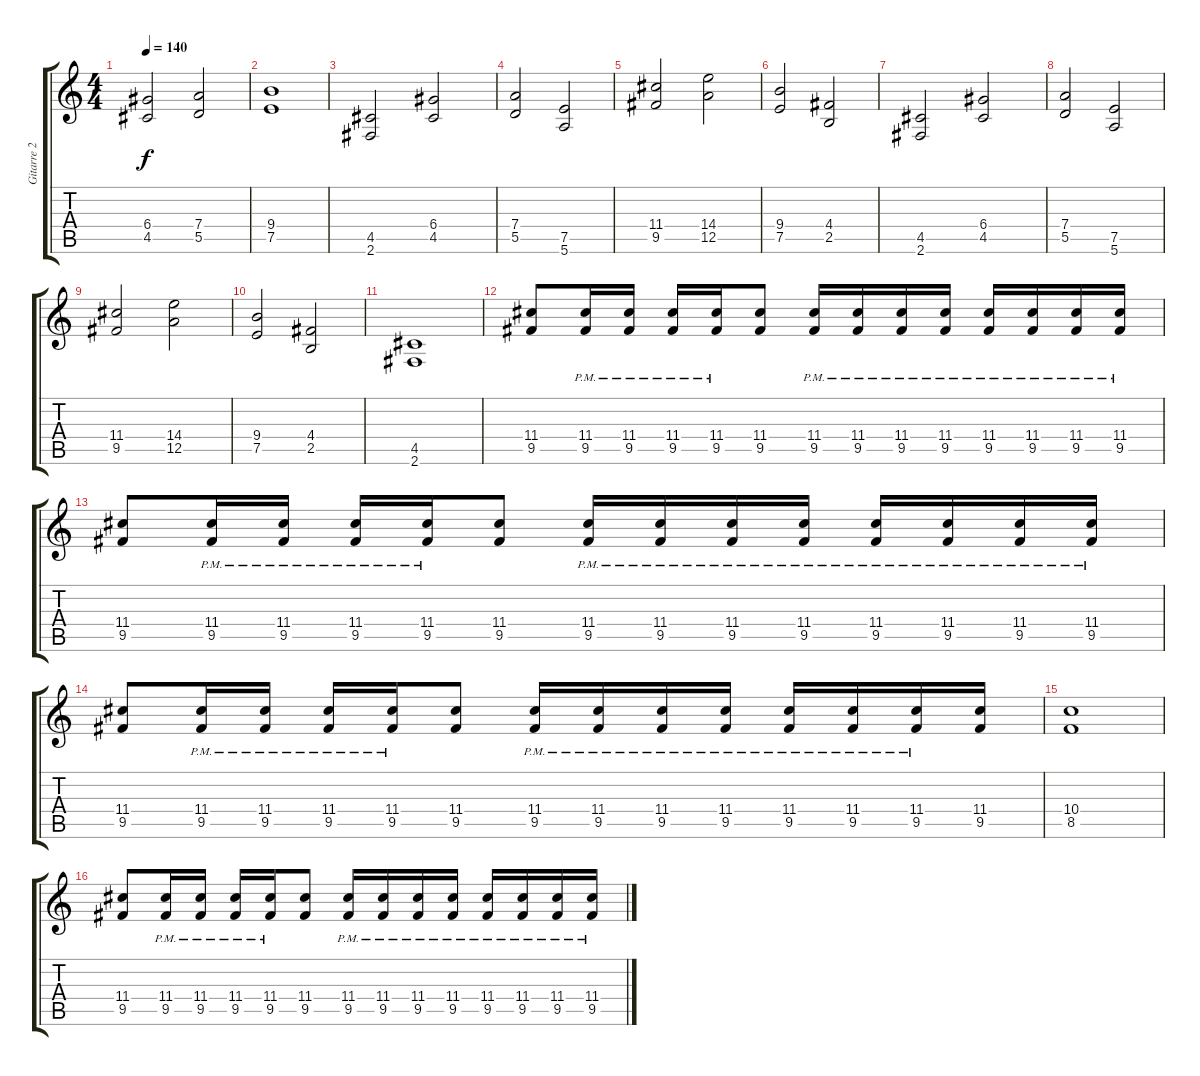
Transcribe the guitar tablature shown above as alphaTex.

\track ("Gitarre 2" "Gitarre 2") {instrument distortionguitar}
\staff {score tabs}
\tuning (E4 B3 G3 D3 A2 E2) {hide}
\ts (4 4)
\tempo 140
\clef g2
\ks c
(6.4 4.5).2{dy f} (7.4 5.5).2 |
(9.4 7.5).1 |
(4.5 2.6).2 (6.4 4.5).2 |
(7.4 5.5).2 (7.5 5.6).2 |
(11.4 9.5).2 (14.4 12.5).2 |
(9.4 7.5).2 (4.4 2.5).2 |
(4.5 2.6).2 (6.4 4.5).2 |
(7.4 5.5).2 (7.5 5.6).2 |
(11.4 9.5).2 (14.4 12.5).2 |
(9.4 7.5).2 (4.4 2.5).2 |
(4.5 2.6).1 |
(11.4 9.5).8 (11.4{pm} 9.5{pm}).16 (11.4{pm} 9.5{pm}).16 (11.4{pm} 9.5{pm}).16 (11.4{pm} 9.5{pm}).16 (11.4 9.5).8 (11.4{pm} 9.5{pm}).16 (11.4{pm} 9.5{pm}).16 (11.4{pm} 9.5{pm}).16 (11.4{pm} 9.5{pm}).16 (11.4{pm} 9.5{pm}).16 (11.4{pm} 9.5{pm}).16 (11.4{pm} 9.5).16 (11.4{pm} 9.5{pm}).16 |
(11.4 9.5).8 (11.4{pm} 9.5{pm}).16 (11.4{pm} 9.5{pm}).16 (11.4{pm} 9.5{pm}).16 (11.4{pm} 9.5{pm}).16 (11.4 9.5).8 (11.4{pm} 9.5{pm}).16 (11.4{pm} 9.5{pm}).16 (11.4{pm} 9.5{pm}).16 (11.4{pm} 9.5{pm}).16 (11.4{pm} 9.5{pm}).16 (11.4{pm} 9.5).16 (11.4{pm} 9.5{pm}).16 (11.4{pm} 9.5{pm}).16 |
(11.4 9.5).8 (11.4{pm} 9.5{pm}).16 (11.4{pm} 9.5{pm}).16 (11.4{pm} 9.5{pm}).16 (11.4{pm} 9.5{pm}).16 (11.4 9.5).8 (11.4{pm} 9.5{pm}).16 (11.4{pm} 9.5{pm}).16 (11.4{pm} 9.5{pm}).16 (11.4{pm} 9.5{pm}).16 (11.4{pm} 9.5{pm}).16 (11.4{pm} 9.5{pm}).16 (11.4{pm} 9.5{pm}).16 (11.4 9.5).16 |
(10.4 8.5).1 |
(11.4 9.5).8 (11.4{pm} 9.5{pm}).16 (11.4{pm} 9.5{pm}).16 (11.4{pm} 9.5{pm}).16 (11.4{pm} 9.5{pm}).16 (11.4 9.5).8 (11.4{pm} 9.5{pm}).16 (11.4{pm} 9.5{pm}).16 (11.4{pm} 9.5{pm}).16 (11.4{pm} 9.5{pm}).16 (11.4{pm} 9.5{pm}).16 (11.4{pm} 9.5{pm}).16 (11.4{pm} 9.5).16 (11.4{pm} 9.5{pm}).16
